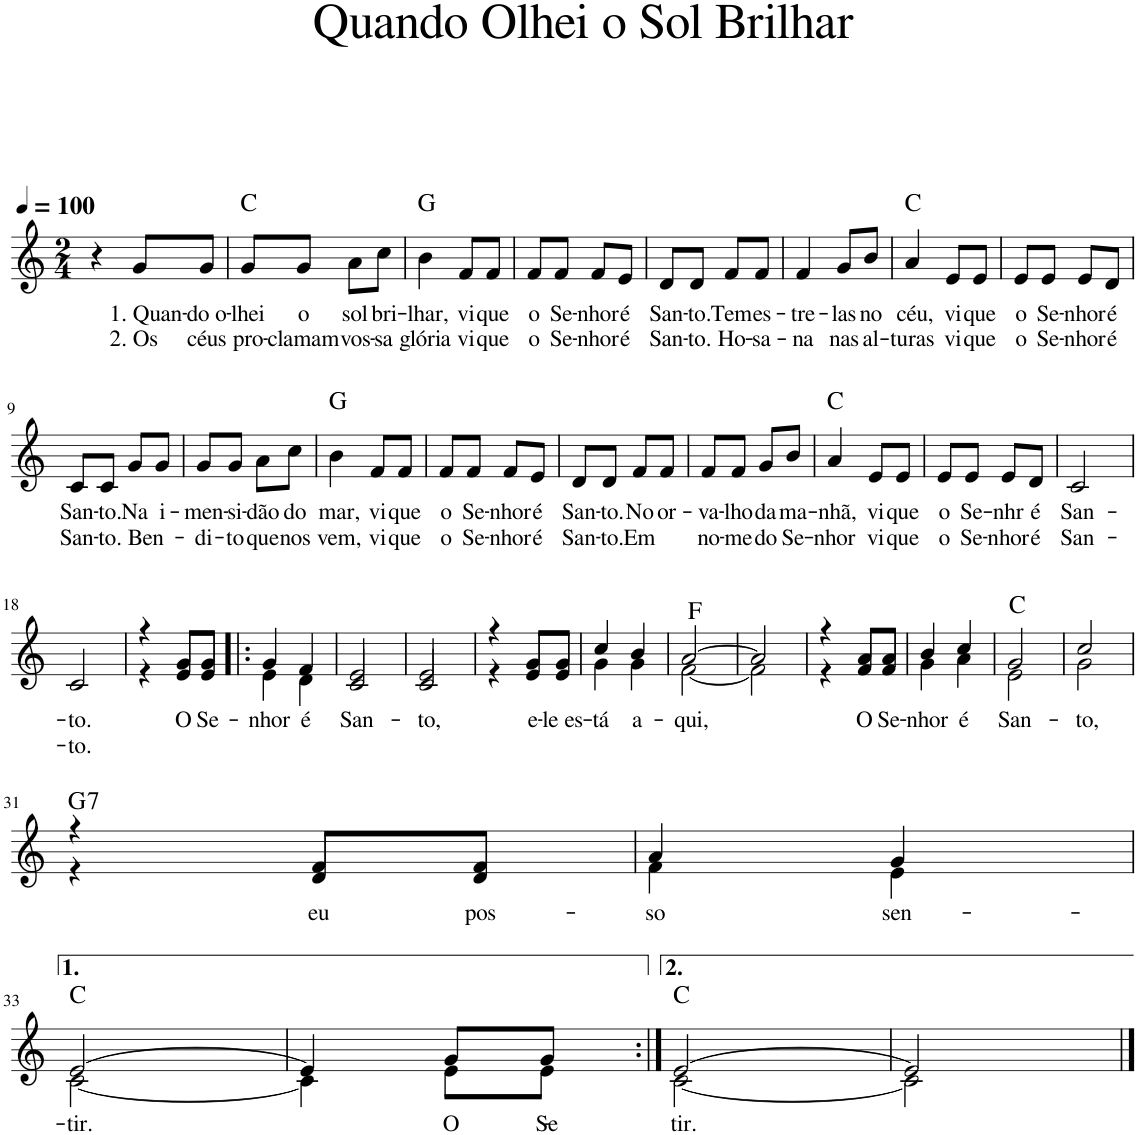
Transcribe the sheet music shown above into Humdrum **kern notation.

**kern	**text	**text	**harte
*part1	*part1	*part1	*part1
*staff1	*staff1	*staff1	*
*I"Voz	*	*	*
*I'Vo.	*	*	*
*clefG2	*	*	*
*k[]	*	*	*
*M2/4	*	*	*
*MM100	*	*	*
=1	=1	=1	=1
4r	.	.	.
!	!LO:LY:b	!LO:LY:b	!
8g/L	1. Quan-	2. Os	.
!	!LO:LY:b	!LO:LY:b	!
8g/J	-do o-	céus	.
=2	=2	=2	=2
!	!LO:LY:b	!LO:LY:b	!
8g/L	-lhei	pro-	C:maj
!	!LO:LY:b	!LO:LY:b	!
8g/J	o	-clamam	.
!	!LO:LY:b	!LO:LY:b	!
8a\L	sol	vos-	.
!	!LO:LY:b	!LO:LY:b	!
8cc\J	bri-	-sa	.
=3	=3	=3	=3
!	!LO:LY:b	!LO:LY:b	!
4b\	-lhar,	glória	G:maj
!	!LO:LY:b	!LO:LY:b	!
8f/L	vi	vi	.
!	!LO:LY:b	!LO:LY:b	!
8f/J	que	que	.
=4	=4	=4	=4
!	!LO:LY:b	!LO:LY:b	!
8f/L	o	o	.
!	!LO:LY:b	!LO:LY:b	!
8f/J	Se-	Se-	.
!	!LO:LY:b	!LO:LY:b	!
8f/L	-nhor	-nhor	.
!	!LO:LY:b	!LO:LY:b	!
8e/J	é	é	.
=5	=5	=5	=5
!	!LO:LY:b	!LO:LY:b	!
8d/L	San-	San-	.
!	!LO:LY:b	!LO:LY:b	!
8d/J	-to.	-to.	.
!	!LO:LY:b	!LO:LY:b	!
8f/L	Tem	Ho-	.
!	!LO:LY:b	!LO:LY:b	!
8f/J	es-	-sa-	.
=6	=6	=6	=6
!	!LO:LY:b	!LO:LY:b	!
4f/	-tre-	-na	.
!	!LO:LY:b	!LO:LY:b	!
8g/L	-las	nas	.
!	!LO:LY:b	!LO:LY:b	!
8b/J	no	al-	.
=7	=7	=7	=7
!	!LO:LY:b	!LO:LY:b	!
4a/	céu,	-turas	C:maj
!	!LO:LY:b	!LO:LY:b	!
8e/L	vi	vi	.
!	!LO:LY:b	!LO:LY:b	!
8e/J	que	que	.
=8	=8	=8	=8
!	!LO:LY:b	!LO:LY:b	!
8e/L	o	o	.
!	!LO:LY:b	!LO:LY:b	!
8e/J	Se-	Se-	.
!	!LO:LY:b	!LO:LY:b	!
8e/L	-nhor	-nhor	.
!	!LO:LY:b	!LO:LY:b	!
8d/J	é	é	.
!!LO:LB:g=z
=9	=9	=9	=9
!	!LO:LY:b	!LO:LY:b	!
8c/L	San-	San-	.
!	!LO:LY:b	!LO:LY:b	!
8c/J	-to.	-to.	.
!	!LO:LY:b	!LO:LY:b	!
8g/L	Na	Ben-	.
!	!LO:LY:b	!	!
8g/J	i-	.	.
=10	=10	=10	=10
!	!LO:LY:b	!LO:LY:b	!
8g/L	-men-	-di-	.
!	!LO:LY:b	!LO:LY:b	!
8g/J	-si-	-to	.
!	!LO:LY:b	!LO:LY:b	!
8a\L	-dão	que	.
!	!LO:LY:b	!LO:LY:b	!
8cc\J	do	nos	.
=11	=11	=11	=11
!	!LO:LY:b	!LO:LY:b	!
4b\	mar,	vem,	G:maj
!	!LO:LY:b	!LO:LY:b	!
8f/L	vi	vi	.
!	!LO:LY:b	!LO:LY:b	!
8f/J	que	que	.
=12	=12	=12	=12
!	!LO:LY:b	!LO:LY:b	!
8f/L	o	o	.
!	!LO:LY:b	!LO:LY:b	!
8f/J	Se-	Se-	.
!	!LO:LY:b	!LO:LY:b	!
8f/L	-nhor	-nhor	.
!	!LO:LY:b	!LO:LY:b	!
8e/J	é	é	.
=13	=13	=13	=13
!	!LO:LY:b	!LO:LY:b	!
8d/L	San-	San-	.
!	!LO:LY:b	!LO:LY:b	!
8d/J	-to.	-to.	.
!	!LO:LY:b	!LO:LY:b	!
8f/L	No	Em	.
!	!LO:LY:b	!	!
8f/J	or-	.	.
=14	=14	=14	=14
!	!LO:LY:b	!LO:LY:b	!
8f/L	-va-	no-	.
!	!LO:LY:b	!LO:LY:b	!
8f/J	-lho	-me	.
!	!LO:LY:b	!LO:LY:b	!
8g/L	da	do	.
!	!LO:LY:b	!LO:LY:b	!
8b/J	ma-	Se-	.
=15	=15	=15	=15
!	!LO:LY:b	!LO:LY:b	!
4a/	-nhã,	-nhor	C:maj
!	!LO:LY:b	!LO:LY:b	!
8e/L	vi	vi	.
!	!LO:LY:b	!LO:LY:b	!
8e/J	que	que	.
=16	=16	=16	=16
!	!LO:LY:b	!LO:LY:b	!
8e/L	o	o	.
!	!LO:LY:b	!LO:LY:b	!
8e/J	Se-	Se-	.
!	!LO:LY:b	!LO:LY:b	!
8e/L	-nhr	-nhor	.
!	!LO:LY:b	!LO:LY:b	!
8d/J	é	é	.
=17	=17	=17	=17
!	!LO:LY:b	!LO:LY:b	!
2c/	San-	San-	.
!!LO:LB:g=z
=18	=18	=18	=18
!	!LO:LY:b	!LO:LY:b	!
2c/	-to.	-to.	.
=19	=19	=19	=19
*^	*	*	*
4r	4r	.	.	.
!	!	!LO:LY:b	!	!
8g/L	8e/L	O	.	.
!	!	!LO:LY:b	!	!
8g/J	8e/J	Se-	.	.
=20!|:	=20!|:	=20!|:	=20!|:	=20!|:
!	!	!LO:LY:b	!	!
4g/	4e\	-nhor	.	.
!	!	!LO:LY:b	!	!
4f/	4d\	é	.	.
=21	=21	=21	=21	=21
!	!	!LO:LY:b	!	!
2e/	2c/	San-	.	.
=22	=22	=22	=22	=22
!	!	!LO:LY:b	!	!
2e/	2c/	-to,	.	.
=23	=23	=23	=23	=23
4r	4r	.	.	.
!	!	!LO:LY:b	!	!
8g/L	8e/L	e-	.	.
!	!	!LO:LY:b	!	!
8g/J	8e/J	-le es-	.	.
=24	=24	=24	=24	=24
!	!	!LO:LY:b	!	!
4cc/	4g\	-tá	.	.
!	!	!LO:LY:b	!	!
4b/	4g\	a-	.	.
=25	=25	=25	=25	=25
!	!	!LO:LY:b	!	!
[2a/	[2f\	-qui,	.	F:maj
=26	=26	=26	=26	=26
2a/]	2f\]	.	.	.
=27	=27	=27	=27	=27
4r	4r	.	.	.
!	!	!LO:LY:b	!	!
8a/L	8f/L	O	.	.
!	!	!LO:LY:b	!	!
8a/J	8f/J	Se-	.	.
=28	=28	=28	=28	=28
!	!	!LO:LY:b	!	!
4b/	4g\	-nhor	.	.
!	!	!LO:LY:b	!	!
4cc/	4a\	é	.	.
=29	=29	=29	=29	=29
!	!	!LO:LY:b	!	!
2g/	2e\	San-	.	C:maj
=30	=30	=30	=30	=30
!	!	!LO:LY:b	!	!
2cc/	2g\	-to,	.	.
!!LO:LB:g=z	!!
=31	=31	=31	=31	=31
!	!	!	!	!LO:H:kt=7
4r	4r	.	.	G:7
!	!	!LO:LY:b	!	!
8f/L	8d/L	eu	.	.
!	!	!LO:LY:b	!	!
8f/J	8d/J	pos-	.	.
=32	=32	=32	=32	=32
!	!	!LO:LY:b	!	!
4a/	4f\	-so	.	.
!	!	!LO:LY:b	!	!
4g/	4e\	sen-	.	.
!!LO:LB:g=z	!!
=33	=33	=33	=33	=33
!	!	!LO:LY:b	!	!
[2e/	[2c\	-tir.	.	C:maj
=34	=34	=34	=34	=34
4e/]	4c\]	.	.	.
!	!	!LO:LY:b	!	!
8g/L	8e\L	O	.	.
!	!	!LO:LY:b	!	!
8g/J	8e\J	Se-	.	.
=35:|!	=35:|!	=35:|!	=35:|!	=35:|!
!	!	!LO:LY:b	!	!
[2e/	[2c\	-tir.	.	C:maj
=36	=36	=36	=36	=36
2e/]	2c\]	.	.	.
*v	*v	*	*	*
==	==	==	==
*-	*-	*-	*-
